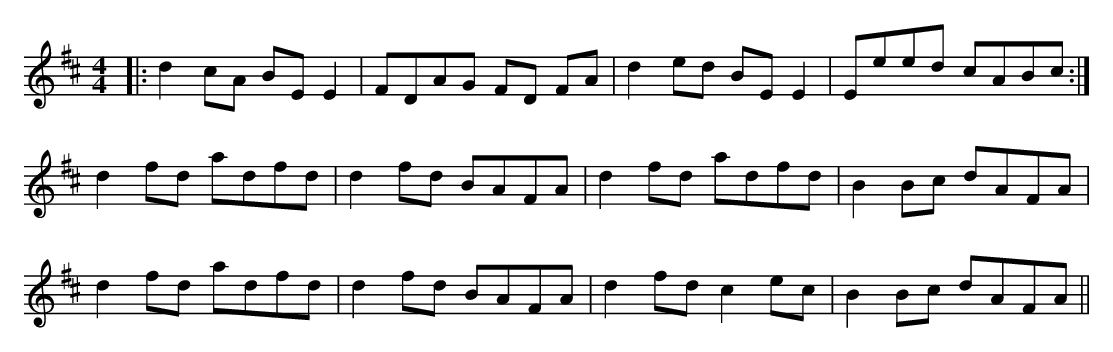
X:1
M:4/4
K:D
|:d2 cA BE E2|FDAG FD FA|d2 ed BEE2|Eeed cABc:|
d2 fd adfd|d2 fd BAFA|d2 fd adfd|B2Bc dAFA|
d2 fd adfd|d2 fd BAFA|d2fd c2ec|B2Bc dAFA||
